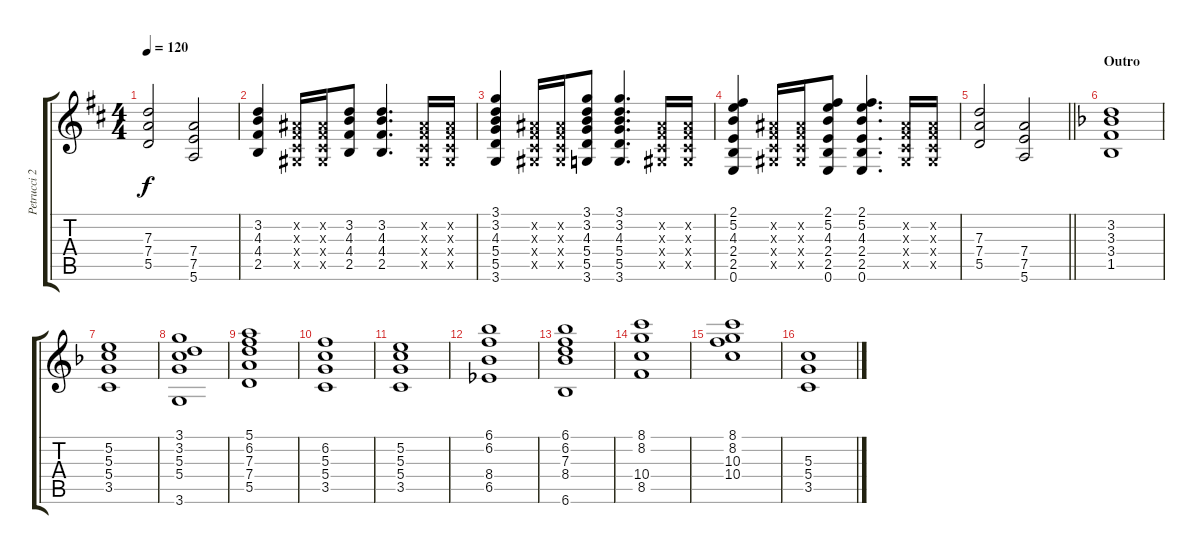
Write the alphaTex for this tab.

\track ("Petrucci 2" "Petrucci 2") {instrument overdrivenguitar}
\staff {score tabs}
\tuning (E4 B3 G3 D3 A2 E2) {hide}
\ts (4 4)
\tempo 120
\clef g2
\ks bminor
(7.3 7.4 5.5).2{dy f} (7.4 7.5 5.6).2 |
(3.2 4.3 4.4 2.5).4 (-1.2{x} -1.3{x} -1.4{x} -1.5{x}).16 (-1.2{x} -1.3{x} -1.4{x} -1.5{x}).16 (3.2 4.3 4.4 2.5).8 (3.2 4.3 4.4 2.5).4{d} (-1.2{x} -1.3{x} -1.4{x} -1.5{x}).16 (-1.2{x} -1.3{x} -1.4{x} -1.5{x}).16 |
(3.1 3.2 4.3 5.4 5.5 3.6).4 (-1.2{x} -1.3{x} -1.4{x} -1.5{x}).16 (-1.2{x} -1.3{x} -1.4{x} -1.5{x}).16 (3.1 3.2 4.3 5.4 5.5 3.6).8 (3.1 3.2 4.3 5.4 5.5 3.6).4{d} (-1.2{x} -1.3{x} -1.4{x} -1.5{x}).16 (-1.2{x} -1.3{x} -1.4{x} -1.5{x}).16 |
(2.1 5.2 4.3 2.4 2.5 0.6).4 (-1.2{x} -1.3{x} -1.4{x} -1.5{x}).16 (-1.2{x} -1.3{x} -1.4{x} -1.5{x}).16 (2.1 5.2 4.3 2.4 2.5 0.6).8 (2.1 5.2 4.3 2.4 2.5 0.6).4{d} (-1.2{x} -1.3{x} -1.4{x} -1.5{x}).16 (-1.2{x} -1.3{x} -1.4{x} -1.5{x}).16 |
\barLineRight lightlight
(7.3 7.4 5.5).2 (7.4 7.5 5.6).2 |
\section ("" "Outro")
\ks dminor
(3.2 3.3 3.4 1.5).1 |
(5.2 5.3 5.4 3.5).1 |
(3.1 3.2 5.3 5.4 3.6).1 |
(5.1 6.2 7.3 7.4 5.5).1 |
(6.2 5.3 5.4 3.5).1 |
(5.2 5.3 5.4 3.5).1 |
(6.1 6.2 8.4 6.5).1 |
(6.1 6.2 7.3 8.4 6.6).1 |
(8.1 8.2 10.4 8.5).1 |
(8.1 8.2 10.3 10.4).1 |
(5.3 5.4 3.5).1
